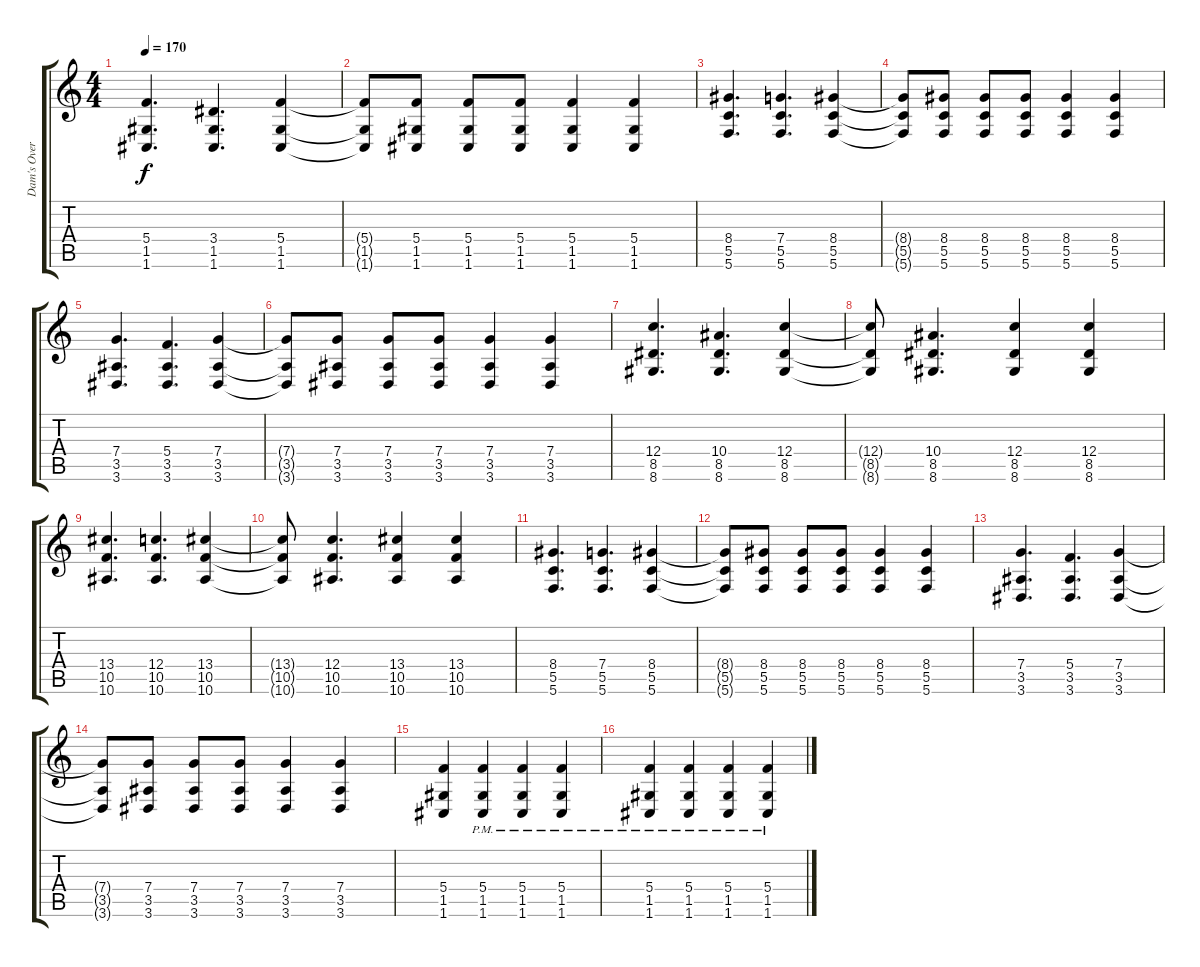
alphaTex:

\track ("Dam's OverDubs" "Dam's Over") {instrument distortionguitar}
\staff {score tabs}
\tuning (D4 A3 F3 C3 G2 C2) {hide}
\ts (4 4)
\tempo 170
\clef g2
\ks c
(5.4 1.5 1.6).4{d dy f} (3.4 1.5 1.6).4{d} (5.4 1.5 1.6).4 |
(5.4{t} 1.5{t} 1.6{t}).8 (5.4 1.5 1.6).8 (5.4 1.5 1.6).8 (5.4 1.5 1.6).8 (5.4 1.5 1.6).4 (5.4 1.5 1.6).4 |
(8.4 5.5 5.6).4{d} (7.4 5.5 5.6).4{d} (8.4 5.5 5.6).4 |
(8.4{t} 5.5{t} 5.6{t}).8 (8.4 5.5 5.6).8 (8.4 5.5 5.6).8 (8.4 5.5 5.6).8 (8.4 5.5 5.6).4 (8.4 5.5 5.6).4 |
(7.4 3.5 3.6).4{d} (5.4 3.5 3.6).4{d} (7.4 3.5 3.6).4 |
(7.4{t} 3.5{t} 3.6{t}).8 (7.4 3.5 3.6).8 (7.4 3.5 3.6).8 (7.4 3.5 3.6).8 (7.4 3.5 3.6).4 (7.4 3.5 3.6).4 |
(12.4 8.5 8.6).4{d} (10.4 8.5 8.6).4{d} (12.4 8.5 8.6).4 |
(12.4{t} 8.5{t} 8.6{t}).8 (10.4 8.5 8.6).4{d} (12.4 8.5 8.6).4 (12.4 8.5 8.6).4 |
(13.4 10.5 10.6).4{d} (12.4 10.5 10.6).4{d} (13.4 10.5 10.6).4 |
(13.4{t} 10.5{t} 10.6{t}).8 (12.4 10.5 10.6).4{d} (13.4 10.5 10.6).4 (13.4 10.5 10.6).4 |
(8.4 5.5 5.6).4{d} (7.4 5.5 5.6).4{d} (8.4 5.5 5.6).4 |
(8.4{t} 5.5{t} 5.6{t}).8 (8.4 5.5 5.6).8 (8.4 5.5 5.6).8 (8.4 5.5 5.6).8 (8.4 5.5 5.6).4 (8.4 5.5 5.6).4 |
(7.4 3.5 3.6).4{d} (5.4 3.5 3.6).4{d} (7.4 3.5 3.6).4 |
(7.4{t} 3.5{t} 3.6{t}).8 (7.4 3.5 3.6).8 (7.4 3.5 3.6).8 (7.4 3.5 3.6).8 (7.4 3.5 3.6).4 (7.4 3.5 3.6).4 |
(5.4 1.5 1.6).4 (5.4{pm} 1.5{pm} 1.6{pm}).4 (5.4{pm} 1.5{pm} 1.6{pm}).4 (5.4{pm} 1.5{pm} 1.6{pm}).4 |
(5.4{pm} 1.5{pm} 1.6{pm}).4 (5.4{pm} 1.5{pm} 1.6{pm}).4 (5.4{pm} 1.5{pm} 1.6{pm}).4 (5.4{pm} 1.5{pm} 1.6{pm}).4
